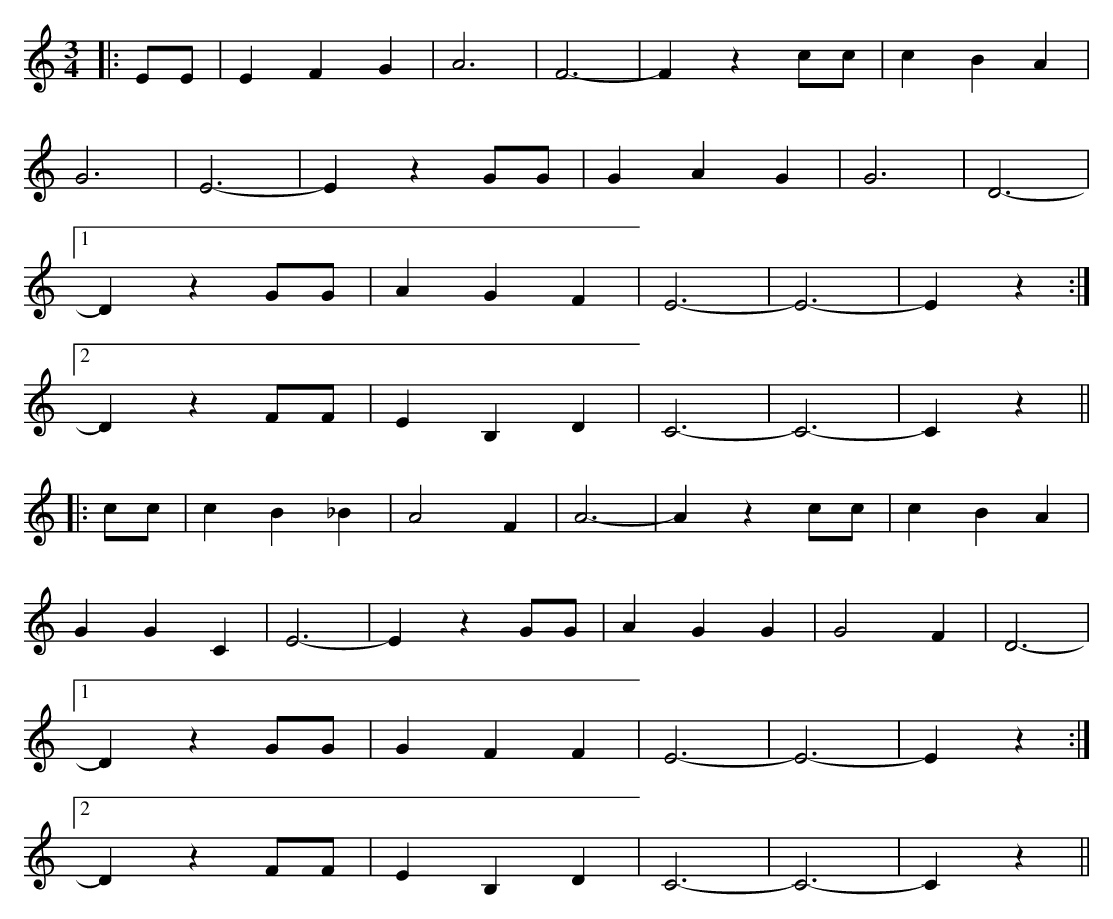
X:1
M:3/4
K:C
|:EE|E2F2G2|A6|F6-|F2z2cc|c2B2A2|
G6|E6-|E2z2GG|G2A2G2|G6|D6-|
[1D2z2 GG|A2G2F2|E6-|E6-|E2z2:|
[2D2z2 FF|E2B,2D2|C6-|C6-|C2z2||
|:cc|c2B2_B2|A4F2|A6-|A2z2cc|c2B2A2|
G2G2C2|E6-|E2z2GG|A2G2G2|G4F2|D6-|
[1D2z2GG|G2F2F2|E6-|E6-|E2z2:|
[2D2z2FF|E2B,2D2|C6-|C6-|C2z2||
